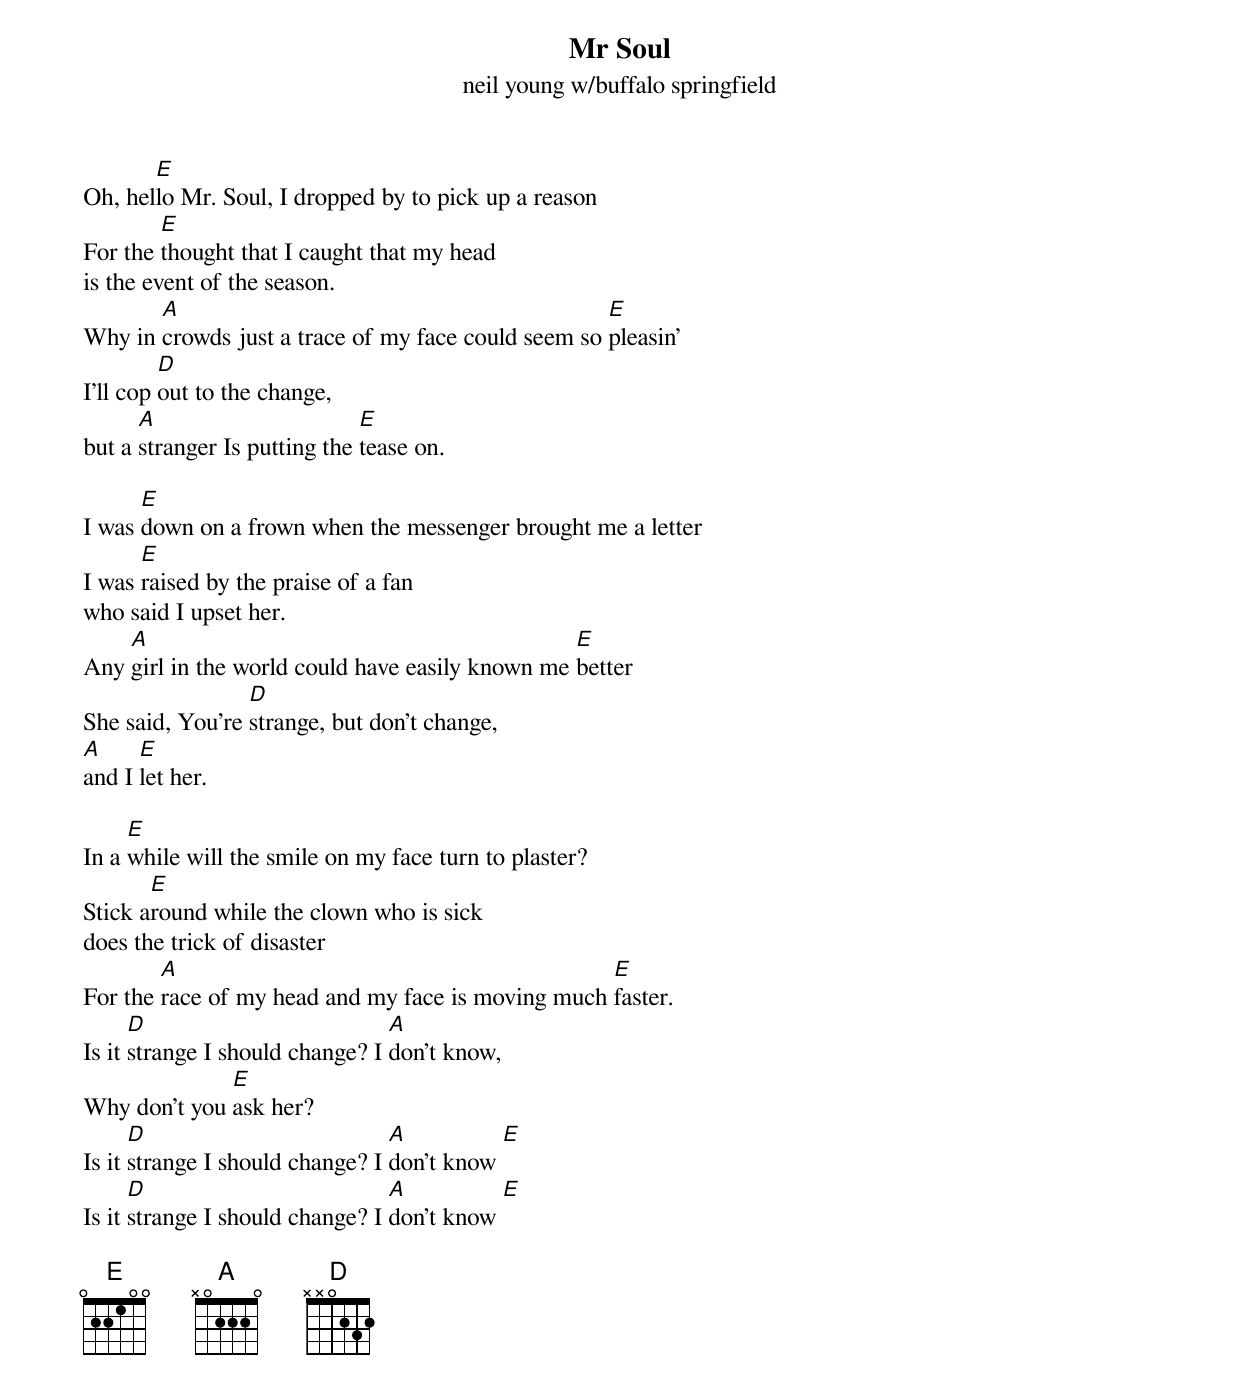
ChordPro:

{title: Mr Soul}
{subtitle: neil young w/buffalo springfield}

Oh, hel[E]lo Mr. Soul, I dropped by to pick up a reason
For the [E]thought that I caught that my head
is the event of the season.
Why in [A]crowds just a trace of my face could seem so [E]pleasin'
I'll cop [D]out to the change,
but a [A]stranger Is putting the [E]tease on.

I was [E]down on a frown when the messenger brought me a letter
I was [E]raised by the praise of a fan
who said I upset her.
Any [A]girl in the world could have easily known me [E]better
She said, You're [D]strange, but don't change,
[A]and I [E]let her.

In a [E]while will the smile on my face turn to plaster?
Stick a[E]round while the clown who is sick
does the trick of disaster
For the [A]race of my head and my face is moving much [E]faster.
Is it [D]strange I should change? I [A]don't know,
Why don't you [E]ask her?
Is it [D]strange I should change? I [A]don't know [E]
Is it [D]strange I should change? I [A]don't know [E]

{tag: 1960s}
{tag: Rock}
